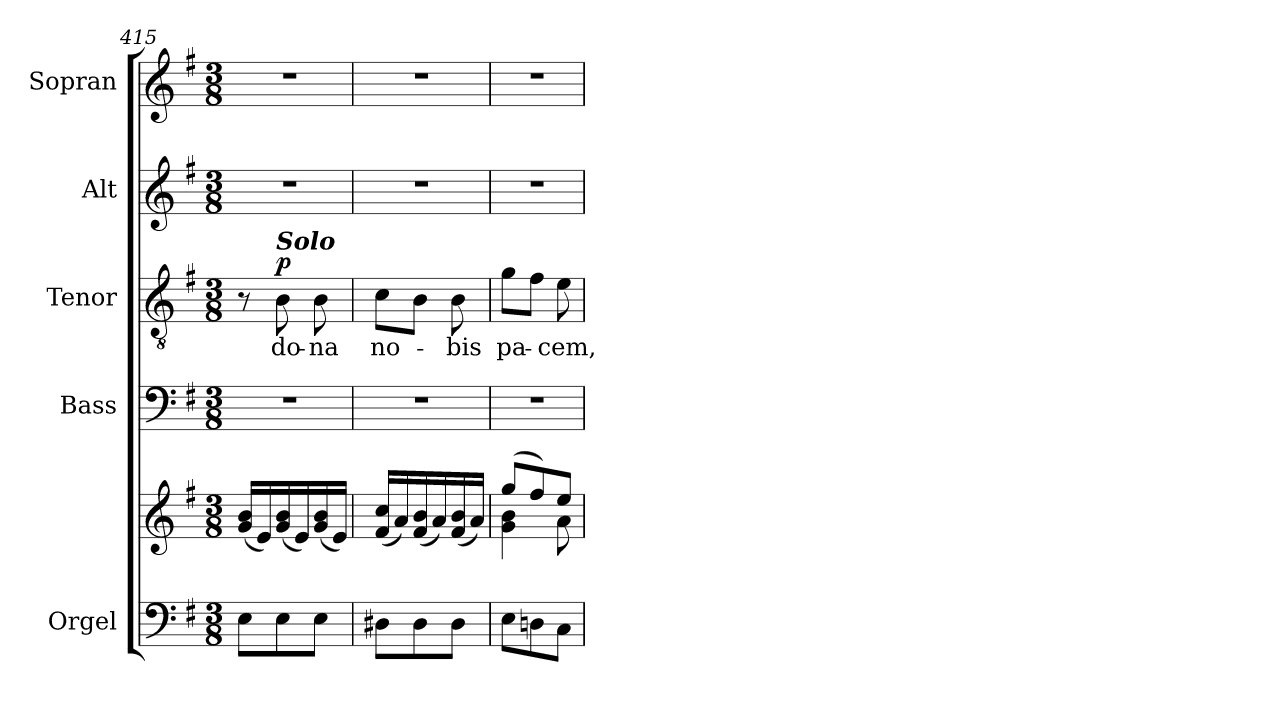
**kern	**kern	**kern	**kern	**text	**dynam	**kern	**kern
*part5	*part5	*part4	*part3	*part3	*part3	*part2	*part1
*staff6	*staff5	*staff4	*staff3	*staff3	*staff3	*staff2	*staff1
*I"Orgel	*	*I"Bass	*I"Tenor	*	*	*I"Alt	*I"Sopran
*I'Org.	*	*I'B.	*I'T.	*	*	*I'A.	*I'S.
*clefF4	*clefG2	*clefF4	*clefGv2	*	*	*clefG2	*clefG2
*k[f#]	*k[f#]	*k[f#]	*k[f#]	*	*	*k[f#]	*k[f#]
*G:	*G:	*G:	*G:	*	*	*G:	*G:
*M3/8	*M3/8	*M3/8	*M3/8	*	*	*M3/8	*M3/8
=415	=415	=415	=415	=415	=415	=415	=415
8E\L	(<16g/ 16b/LL	4.r	8r	.	.	4.r	4.r
.	16e/)	.	.	.	.	.	.
!	!	!	!LO:TX:a:Bi:t=Solo	!	!	!	!
!	!	!	!	!LO:LY:b	!LO:DY:a	!	!
8E\	(<16g/ 16b/	.	8B\	do-	p	.	.
.	16e/)	.	.	.	.	.	.
!	!	!	!	!LO:LY:b	!	!	!
8E\J	(<16g/ 16b/	.	8B\	-na	.	.	.
.	16e/JJ)	.	.	.	.	.	.
=416	=416	=416	=416	=416	=416	=416	=416
!	!	!	!	!LO:LY:b	!	!	!
8D#X\L	(<16f#/ 16cc/LL	4.r	8c\L	no-	.	4.r	4.r
.	16a/)	.	.	.	.	.	.
8D#\	(<16f#/ 16b/	.	8B\J	.	.	.	.
.	16a/)	.	.	.	.	.	.
!	!	!	!	!LO:LY:b	!	!	!
8D#\J	(<16f#/ 16b/	.	8B\	-bis	.	.	.
.	16a/JJ)	.	.	.	.	.	.
=417	=417	=417	=417	=417	=417	=417	=417
*	*^	*	*	*	*	*	*
!	!	!	!	!	!LO:LY:b	!	!	!
8E\L	(>8gg/L	4g\ 4b\	4.r	8g\L	pa-	.	4.r	4.r
8Dn\	8ff#/)	.	.	8f#\J	.	.	.	.
!	!	!	!	!	!LO:LY:b	!	!	!
8C\J	8ee/J	8a\	.	8e\	-cem,	.	.	.
*	*v	*v	*	*	*	*	*	*
=	=	=	=	=	=	=	=
*-	*-	*-	*-	*-	*-	*-	*-
